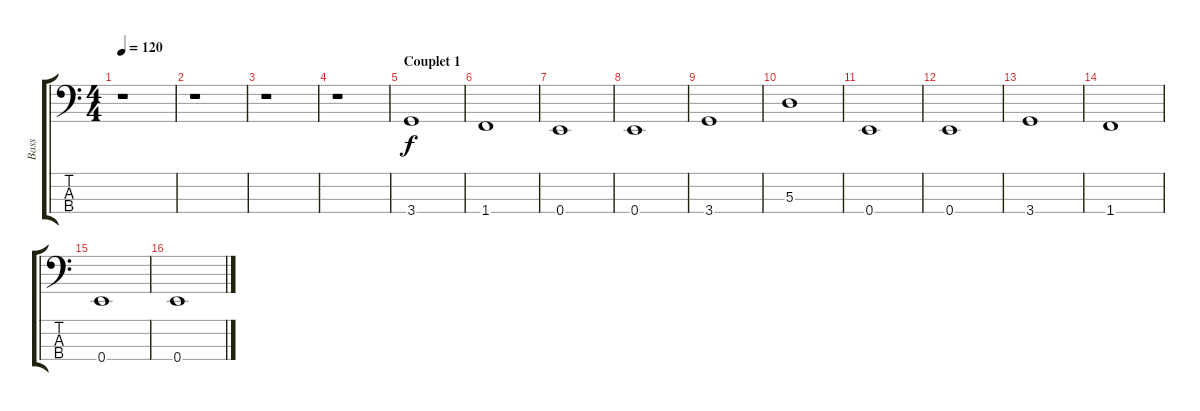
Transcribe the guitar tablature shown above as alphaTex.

\track ("Bass" "Bass") {instrument electricbassfinger}
\staff {score tabs}
\tuning (G2 D2 A1 E1) {hide}
\ts (4 4)
\tempo 120
\clef f4
\ks c
r.1{dy f} |
r.1 |
r.1 |
r.1 |
\section ("" "Couplet 1")
3.4.1 |
1.4.1 |
0.4.1 |
0.4.1 |
3.4.1 |
5.3.1 |
0.4.1 |
0.4.1 |
3.4.1 |
1.4.1 |
0.4.1 |
0.4.1
